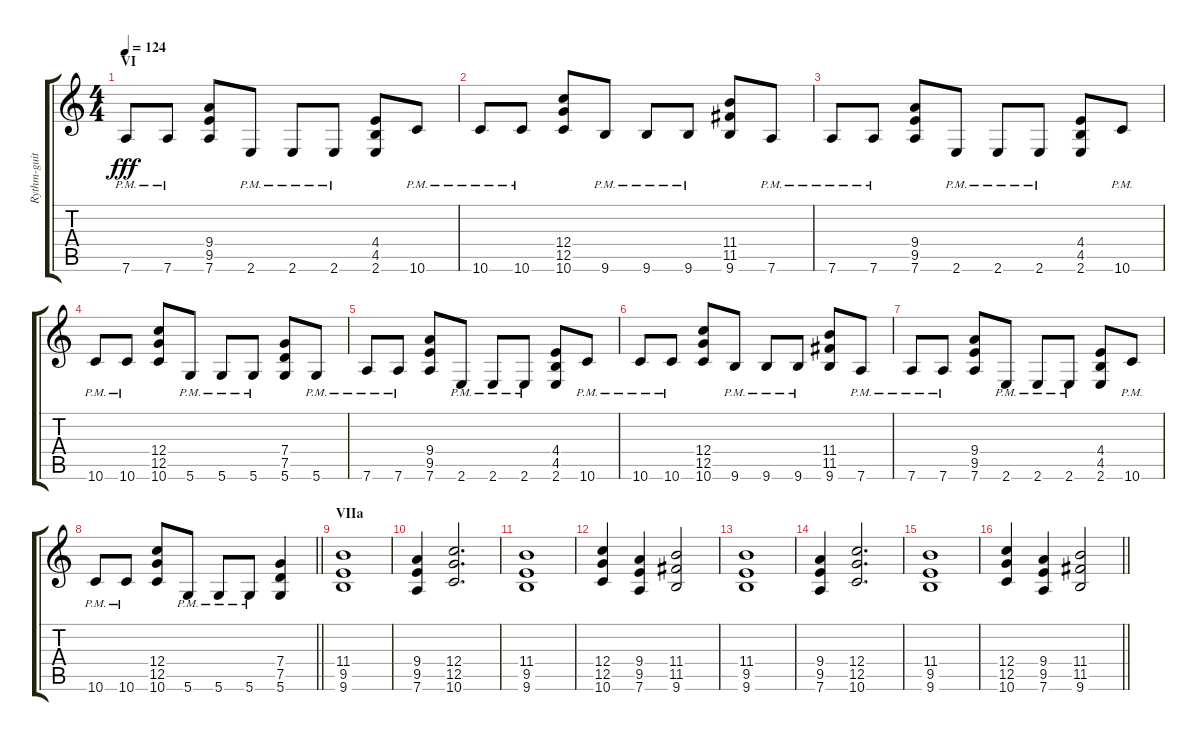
\track ("Rythm-guitar" "Rythm-guit") {instrument distortionguitar}
\staff {score tabs}
\tuning (D4 A3 F3 C3 G2 D2) {hide}
\ts (4 4)
\section ("" "VI")
\tempo 124
\clef g2
\ks c
7.6{pm}.8{dy fff} 7.6{pm}.8 (9.4 9.5 7.6).8 2.6{pm}.8 2.6{pm}.8 2.6{pm}.8 (4.4 4.5 2.6).8 10.6{pm}.8 |
10.6{pm}.8 10.6{pm}.8 (12.4 12.5 10.6).8 9.6{pm}.8 9.6{pm}.8 9.6{pm}.8 (11.4 11.5 9.6).8 7.6{pm}.8 |
7.6{pm}.8 7.6{pm}.8 (9.4 9.5 7.6).8 2.6{pm}.8 2.6{pm}.8 2.6{pm}.8 (4.4 4.5 2.6).8 10.6{pm}.8 |
10.6{pm}.8 10.6{pm}.8 (12.4 12.5 10.6).8 5.6{pm}.8 5.6{pm}.8 5.6{pm}.8 (7.4 7.5 5.6).8 5.6{pm}.8 |
7.6{pm}.8 7.6{pm}.8 (9.4 9.5 7.6).8 2.6{pm}.8 2.6{pm}.8 2.6{pm}.8 (4.4 4.5 2.6).8 10.6{pm}.8 |
10.6{pm}.8 10.6{pm}.8 (12.4 12.5 10.6).8 9.6{pm}.8 9.6{pm}.8 9.6{pm}.8 (11.4 11.5 9.6).8 7.6{pm}.8 |
7.6{pm}.8 7.6{pm}.8 (9.4 9.5 7.6).8 2.6{pm}.8 2.6{pm}.8 2.6{pm}.8 (4.4 4.5 2.6).8 10.6{pm}.8 |
\barLineRight lightlight
10.6{pm}.8 10.6{pm}.8 (12.4 12.5 10.6).8 5.6{pm}.8 5.6{pm}.8 5.6{pm}.8 (7.4 7.5 5.6).4 |
\section ("" "VIIa")
(11.4 9.5 9.6).1 |
(9.4 9.5 7.6).4 (12.4 12.5 10.6).2{d} |
(11.4 9.5 9.6).1 |
(12.4 12.5 10.6).4 (9.4 9.5 7.6).4 (11.4 11.5 9.6).2 |
(11.4 9.5 9.6).1 |
(9.4 9.5 7.6).4 (12.4 12.5 10.6).2{d} |
(11.4 9.5 9.6).1 |
\barLineRight lightlight
(12.4 12.5 10.6).4 (9.4 9.5 7.6).4 (11.4 11.5 9.6).2
